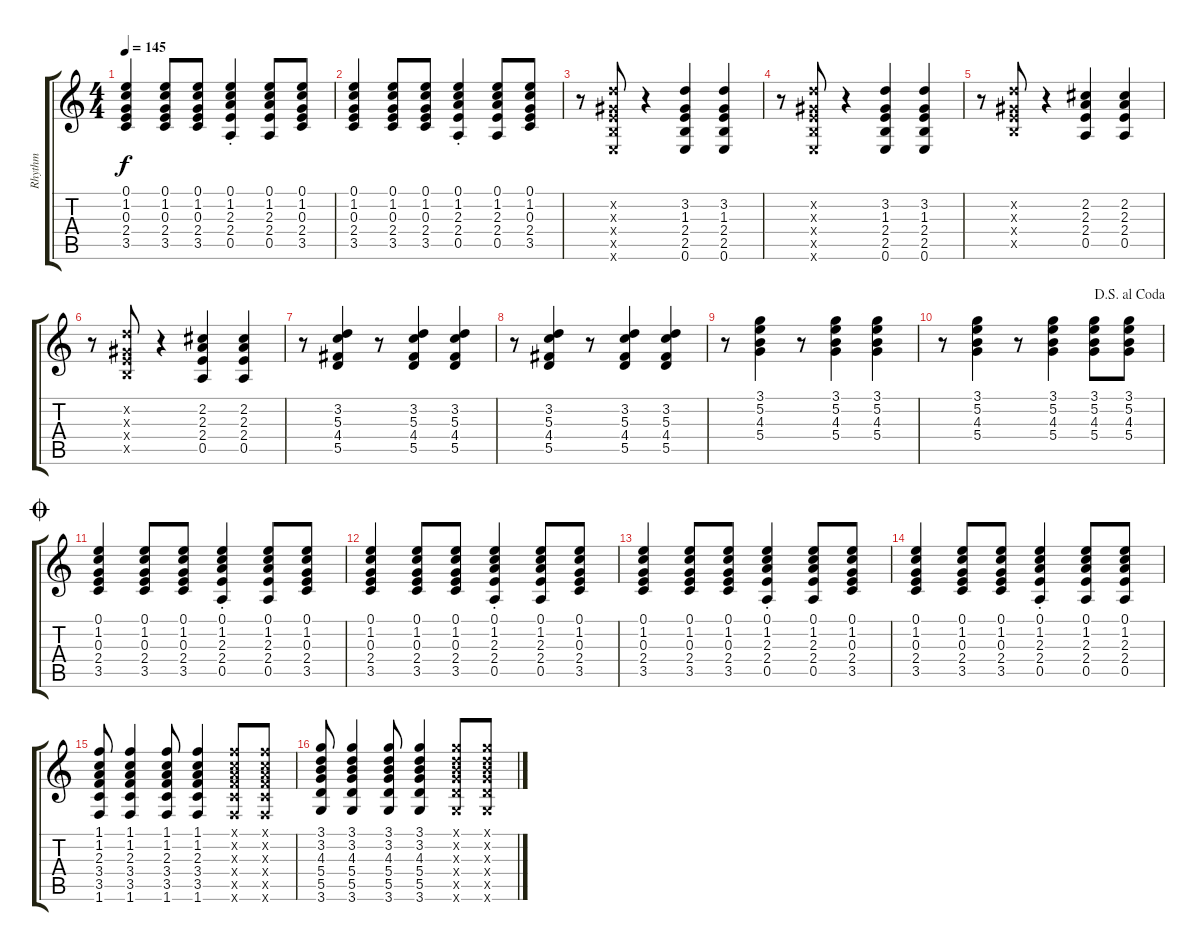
\track ("Rhythm" "Rhythm") {instrument electricguitarclean}
\staff {score tabs}
\tuning (E4 B3 G3 D3 A2 E2) {hide}
\ts (4 4)
\tempo 145
\clef g2
\ks c
(0.1 1.2 0.3 2.4 3.5).4{dy f} (0.1 1.2 0.3 2.4 3.5).8 (0.1 1.2 0.3 2.4 3.5).8 (0.1{st} 1.2{st} 2.3{st} 2.4{st} 0.5{st}).4 (0.1 1.2 2.3 2.4 0.5).8 (0.1 1.2 0.3 2.4 3.5).8 |
(0.1 1.2 0.3 2.4 3.5).4 (0.1 1.2 0.3 2.4 3.5).8 (0.1 1.2 0.3 2.4 3.5).8 (0.1{st} 1.2{st} 2.3{st} 2.4{st} 0.5{st}).4 (0.1 1.2 2.3 2.4 0.5).8 (0.1 1.2 0.3 2.4 3.5).8 |
r.8 (3.2{x} 1.3{x} 2.4{x} 2.5{x} 0.6{x}).8 r.4 (3.2 1.3 2.4 2.5 0.6).4 (3.2 1.3 2.4 2.5 0.6).4 |
r.8 (3.2{x} 1.3{x} 2.4{x} 2.5{x} 0.6{x}).8 r.4 (3.2 1.3 2.4 2.5 0.6).4 (3.2 1.3 2.4 2.5 0.6).4 |
r.8 (3.2{x} 1.3{x} 2.4{x} 2.5{x}).8 r.4 (2.2 2.3 2.4 0.5).4 (2.2 2.3 2.4 0.5).4 |
r.8 (3.2{x} 1.3{x} 2.4{x} 2.5{x}).8 r.4 (2.2 2.3 2.4 0.5).4 (2.2 2.3 2.4 0.5).4 |
r.8 (3.2 5.3 4.4 5.5).4 r.8 (3.2 5.3 4.4 5.5).4 (3.2 5.3 4.4 5.5).4 |
r.8 (3.2 5.3 4.4 5.5).4 r.8 (3.2 5.3 4.4 5.5).4 (3.2 5.3 4.4 5.5).4 |
r.8 (3.1 5.2 4.3 5.4).4 r.8 (3.1 5.2 4.3 5.4).4 (3.1 5.2 4.3 5.4).4 |
\jump dalsegnoalcoda
r.8 (3.1 5.2 4.3 5.4).4 r.8 (3.1 5.2 4.3 5.4).4 (3.1 5.2 4.3 5.4).8 (3.1 5.2 4.3 5.4).8 |
\jump coda
(0.1 1.2 0.3 2.4 3.5).4 (0.1 1.2 0.3 2.4 3.5).8 (0.1 1.2 0.3 2.4 3.5).8 (0.1{st} 1.2{st} 2.3{st} 2.4{st} 0.5{st}).4 (0.1 1.2 2.3 2.4 0.5).8 (0.1 1.2 0.3 2.4 3.5).8 |
(0.1 1.2 0.3 2.4 3.5).4 (0.1 1.2 0.3 2.4 3.5).8 (0.1 1.2 0.3 2.4 3.5).8 (0.1{st} 1.2{st} 2.3{st} 2.4{st} 0.5{st}).4 (0.1 1.2 2.3 2.4 0.5).8 (0.1 1.2 0.3 2.4 3.5).8 |
(0.1 1.2 0.3 2.4 3.5).4 (0.1 1.2 0.3 2.4 3.5).8 (0.1 1.2 0.3 2.4 3.5).8 (0.1{st} 1.2{st} 2.3{st} 2.4{st} 0.5{st}).4 (0.1 1.2 2.3 2.4 0.5).8 (0.1 1.2 0.3 2.4 3.5).8 |
(0.1 1.2 0.3 2.4 3.5).4 (0.1 1.2 0.3 2.4 3.5).8 (0.1 1.2 0.3 2.4 3.5).8 (0.1{st} 1.2{st} 2.3{st} 2.4{st} 0.5{st}).4 (0.1 1.2 2.3 2.4 0.5).8 (0.1 1.2 2.3 2.4 0.5).8 |
(1.1 1.2 2.3 3.4 3.5 1.6).8 (1.1 1.2 2.3 3.4 3.5 1.6).4 (1.1 1.2 2.3 3.4 3.5 1.6).8 (1.1 1.2 2.3 3.4 3.5 1.6).4 (1.1{x} 1.2{x} 2.3{x} 3.4{x} 3.5{x} 1.6{x}).8 (1.1{x} 1.2{x} 2.3{x} 3.4{x} 3.5{x} 1.6{x}).8 |
(3.1 3.2 4.3 5.4 5.5 3.6).8 (3.1 3.2 4.3 5.4 5.5 3.6).4 (3.1 3.2 4.3 5.4 5.5 3.6).8 (3.1 3.2 4.3 5.4 5.5 3.6).4 (3.1{x} 3.2{x} 4.3{x} 5.4{x} 5.5{x} 3.6{x}).8 (3.1{x} 3.2{x} 4.3{x} 5.4{x} 5.5{x} 3.6{x}).8
